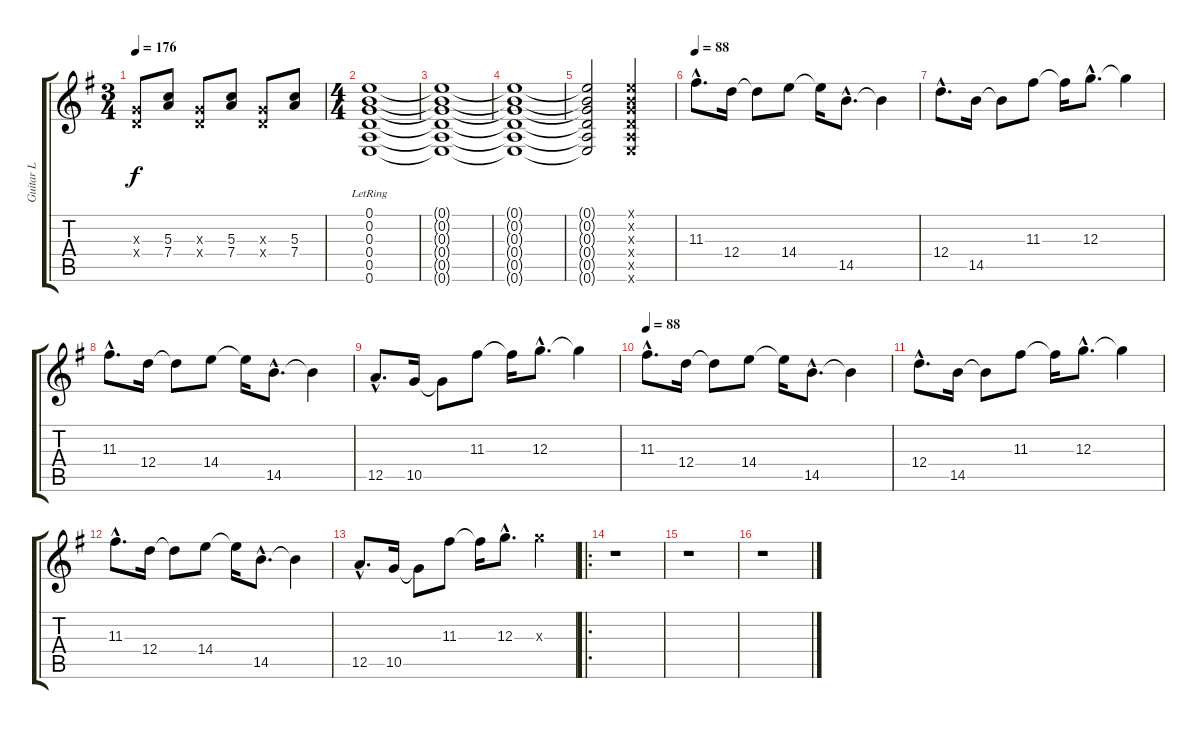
\track ("Guitar L" "Guitar L") {instrument distortionguitar}
\staff {score tabs}
\tuning (E4 B3 G3 D3 A2 E2) {hide}
\ts (3 4)
\tempo 176
\clef g2
\ks g
(0.3{x} 0.4{x}).8{dy f} (5.3 7.4).8 (0.3{x} 0.4{x}).8 (5.3 7.4).8 (0.3{x} 0.4{x}).8 (5.3 7.4).8 |
\ts (4 4)
(0.1{lr} 0.2{lr} 0.3{lr} 0.4{lr} 0.5{lr} 0.6{lr}).1 |
(0.1{t} 0.2{t} 0.3{t} 0.4{t} 0.5{t} 0.6{t}).1 |
(0.1{t} 0.2{t} 0.3{t} 0.4{t} 0.5{t} 0.6{t}).1 |
(0.1{t} 0.2{t} 0.3{t} 0.4{t} 0.5{t} 0.6{t}).2 (0.1{x} 0.2{x} 0.3{x} 0.4{x} 0.5{x} 0.6{x}).2 |
\tempo 88
11.3{hac}.8{d} 12.4.16 12.4{t}.8 14.4.8 14.4{t}.16 14.5{hac}.8{d} 14.5{t}.4 |
12.4{hac}.8{d} 14.5.16 14.5{t}.8 11.3.8 11.3{t}.16 12.3{hac}.8{d} 12.3{t}.4 |
11.3{hac}.8{d} 12.4.16 12.4{t}.8 14.4.8 14.4{t}.16 14.5{hac}.8{d} 14.5{t}.4 |
12.5{hac}.8{d} 10.5.16 10.5{t}.8 11.3.8 11.3{t}.16 12.3{hac}.8{d} 12.3{t}.4 |
\tempo 88
11.3{hac}.8{d} 12.4.16 12.4{t}.8 14.4.8 14.4{t}.16 14.5{hac}.8{d} 14.5{t}.4 |
12.4{hac}.8{d} 14.5.16 14.5{t}.8 11.3.8 11.3{t}.16 12.3{hac}.8{d} 12.3{t}.4 |
11.3{hac}.8{d} 12.4.16 12.4{t}.8 14.4.8 14.4{t}.16 14.5{hac}.8{d} 14.5{t}.4 |
12.5{hac}.8{d} 10.5.16 10.5{t}.8 11.3.8 11.3{t}.16 12.3{hac}.8{d} 12.3{x}.4 |
\ro
r.1 |
r.1 |
r.1
